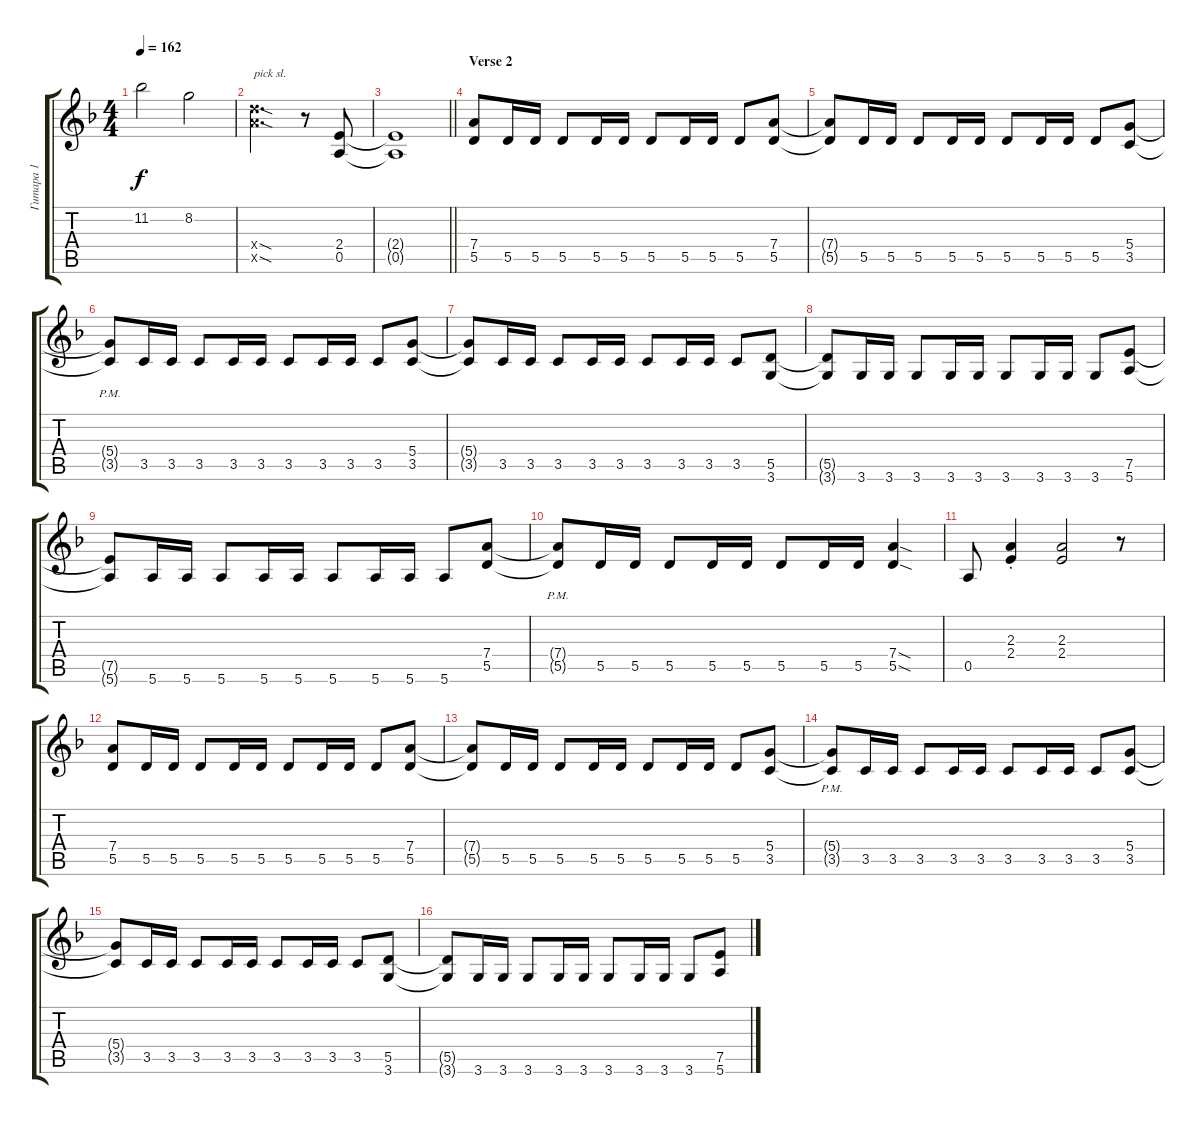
\track ("Гитара 1" "Гитара 1") {instrument distortionguitar}
\staff {score tabs}
\tuning (E4 B3 G3 D3 A2 E2) {hide}
\ts (4 4)
\tempo 162
\clef g2
\ks dminor
11.2.2{dy f} 8.2.2 |
(12.4{sod x} 12.5{sod x}).2{d txt "pick sl."} r.8 (2.4 0.5).8 |
\barLineRight lightlight
(2.4{t} 0.5{t}).1 |
\section ("" "Verse 2")
(7.4 5.5).8 5.5.16 5.5.16 5.5.8 5.5.16 5.5.16 5.5.8 5.5.16 5.5.16 5.5.8 (7.4 5.5).8 |
(7.4{t} 5.5{t}).8 5.5.16 5.5.16 5.5.8 5.5.16 5.5.16 5.5.8 5.5.16 5.5.16 5.5.8 (5.4 3.5).8 |
(5.4{pm t} 3.5{pm t}).8 3.5.16 3.5.16 3.5.8 3.5.16 3.5.16 3.5.8 3.5.16 3.5.16 3.5.8 (5.4 3.5).8 |
(5.4{t} 3.5{t}).8 3.5.16 3.5.16 3.5.8 3.5.16 3.5.16 3.5.8 3.5.16 3.5.16 3.5.8 (5.5 3.6).8 |
(5.5{t} 3.6{t}).8 3.6.16 3.6.16 3.6.8 3.6.16 3.6.16 3.6.8 3.6.16 3.6.16 3.6.8 (7.5 5.6).8 |
(7.5{t} 5.6{t}).8 5.6.16 5.6.16 5.6.8 5.6.16 5.6.16 5.6.8 5.6.16 5.6.16 5.6.8 (7.4 5.5).8 |
(7.4{pm t} 5.5{pm t}).8 5.5.16 5.5.16 5.5.8 5.5.16 5.5.16 5.5.8 5.5.16 5.5.16 (7.4{sod} 5.5{sod}).4 |
0.5.8 (2.3{st} 2.4{st}).4 (2.3 2.4).2 r.8 |
(7.4 5.5).8 5.5.16 5.5.16 5.5.8 5.5.16 5.5.16 5.5.8 5.5.16 5.5.16 5.5.8 (7.4 5.5).8 |
(7.4{t} 5.5{t}).8 5.5.16 5.5.16 5.5.8 5.5.16 5.5.16 5.5.8 5.5.16 5.5.16 5.5.8 (5.4 3.5).8 |
(5.4{pm t} 3.5{pm t}).8 3.5.16 3.5.16 3.5.8 3.5.16 3.5.16 3.5.8 3.5.16 3.5.16 3.5.8 (5.4 3.5).8 |
(5.4{t} 3.5{t}).8 3.5.16 3.5.16 3.5.8 3.5.16 3.5.16 3.5.8 3.5.16 3.5.16 3.5.8 (5.5 3.6).8 |
(5.5{t} 3.6{t}).8 3.6.16 3.6.16 3.6.8 3.6.16 3.6.16 3.6.8 3.6.16 3.6.16 3.6.8 (7.5 5.6).8
